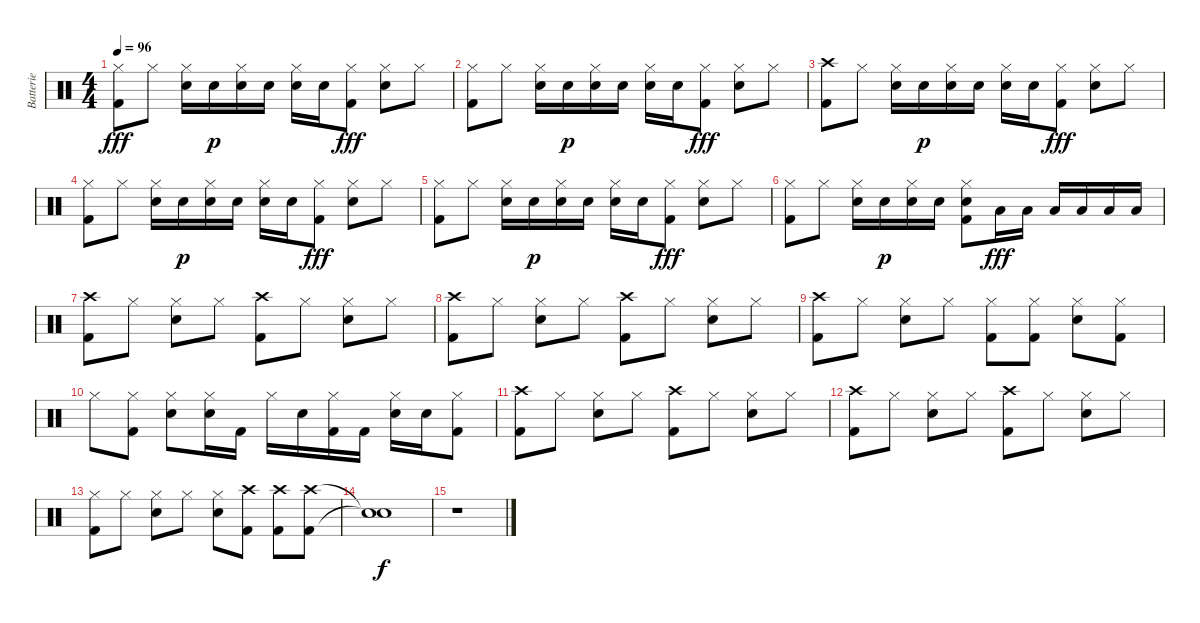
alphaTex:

\track ("Batterie" "Batterie") {instrument percussion}
\staff {score}
\articulation defaults
\ts (4 4)
\tempo 96
\clef neutral
\ks c
("Hi-Hat (closed)" "Kick (hit) 2").8{dy fff} "Hi-Hat (closed)".8 ("Hi-Hat (closed)" "Snare (hit) 2").16 "Snare (hit) 2".16{dy p} ("Hi-Hat (closed)" "Snare (hit) 2").16 "Snare (hit) 2".16 ("Hi-Hat (closed)" "Snare (hit) 2").16 "Snare (hit) 2".16 ("Hi-Hat (closed)" "Kick (hit) 2").8{dy fff} ("Hi-Hat (closed)" "Snare (hit) 2").8 "Hi-Hat (closed)".8 |
("Hi-Hat (closed)" "Kick (hit) 2").8 "Hi-Hat (closed)".8 ("Hi-Hat (closed)" "Snare (hit) 2").16 "Snare (hit) 2".16{dy p} ("Hi-Hat (closed)" "Snare (hit) 2").16 "Snare (hit) 2".16 ("Hi-Hat (closed)" "Snare (hit) 2").16 "Snare (hit) 2".16 ("Hi-Hat (closed)" "Kick (hit) 2").8{dy fff} ("Hi-Hat (closed)" "Snare (hit) 2").8 "Hi-Hat (closed)".8 |
("Crash high (hit)" "Kick (hit) 2").8 "Hi-Hat (closed)".8 ("Hi-Hat (closed)" "Snare (hit) 2").16 "Snare (hit) 2".16{dy p} ("Hi-Hat (closed)" "Snare (hit) 2").16 "Snare (hit) 2".16 ("Hi-Hat (closed)" "Snare (hit) 2").16 "Snare (hit) 2".16 ("Hi-Hat (closed)" "Kick (hit) 2").8{dy fff} ("Hi-Hat (closed)" "Snare (hit) 2").8 "Hi-Hat (closed)".8 |
("Hi-Hat (closed)" "Kick (hit) 2").8 "Hi-Hat (closed)".8 ("Hi-Hat (closed)" "Snare (hit) 2").16 "Snare (hit) 2".16{dy p} ("Hi-Hat (closed)" "Snare (hit) 2").16 "Snare (hit) 2".16 ("Hi-Hat (closed)" "Snare (hit) 2").16 "Snare (hit) 2".16 ("Hi-Hat (closed)" "Kick (hit) 2").8{dy fff} ("Hi-Hat (closed)" "Snare (hit) 2").8 "Hi-Hat (closed)".8 |
("Hi-Hat (closed)" "Kick (hit) 2").8 "Hi-Hat (closed)".8 ("Hi-Hat (closed)" "Snare (hit) 2").16 "Snare (hit) 2".16{dy p} ("Hi-Hat (closed)" "Snare (hit) 2").16 "Snare (hit) 2".16 ("Hi-Hat (closed)" "Snare (hit) 2").16 "Snare (hit) 2".16 ("Hi-Hat (closed)" "Kick (hit) 2").8{dy fff} ("Hi-Hat (closed)" "Snare (hit) 2").8 "Hi-Hat (closed)".8 |
("Hi-Hat (closed)" "Kick (hit) 2").8 "Hi-Hat (closed)".8 ("Hi-Hat (closed)" "Snare (hit) 2").16 "Snare (hit) 2".16{dy p} ("Hi-Hat (closed)" "Snare (hit) 2").16 "Snare (hit) 2".16 ("Hi-Hat (closed)" "Snare (hit) 2" "Kick (hit) 2").8 "Low Floor Tom (hit)".16{dy fff} "Low Floor Tom (hit)".16 "Low Floor Tom (hit)".16 "Low Floor Tom (hit)".16 "Low Floor Tom (hit)".16 "Low Floor Tom (hit)".16 |
("Crash high (hit)" "Kick (hit) 2").8 "Hi-Hat (closed)".8 ("Hi-Hat (closed)" "Snare (hit) 2").8 "Hi-Hat (closed)".8 ("Crash high (hit)" "Kick (hit) 2").8 "Hi-Hat (closed)".8 ("Hi-Hat (closed)" "Snare (hit) 2").8 "Hi-Hat (closed)".8 |
("Crash high (hit)" "Kick (hit) 2").8 "Hi-Hat (closed)".8 ("Hi-Hat (closed)" "Snare (hit) 2").8 "Hi-Hat (closed)".8 ("Crash high (hit)" "Kick (hit) 2").8 "Hi-Hat (closed)".8 ("Hi-Hat (closed)" "Snare (hit) 2").8 "Hi-Hat (closed)".8 |
("Crash high (hit)" "Kick (hit) 2").8 "Hi-Hat (closed)".8 ("Hi-Hat (closed)" "Snare (hit) 2").8 "Hi-Hat (closed)".8 ("Hi-Hat (closed)" "Kick (hit) 2").8 ("Hi-Hat (closed)" "Kick (hit) 2").8 ("Hi-Hat (closed)" "Snare (hit) 2").8 ("Hi-Hat (closed)" "Kick (hit) 2").8 |
"Hi-Hat (closed)".8 ("Hi-Hat (closed)" "Kick (hit) 2").8 ("Hi-Hat (closed)" "Snare (hit) 2").8 ("Hi-Hat (closed)" "Snare (hit) 2").16 "Kick (hit) 2".16 "Hi-Hat (closed)".16 "Snare (hit) 2".16 ("Hi-Hat (closed)" "Kick (hit) 2").16 "Kick (hit) 2".16 ("Hi-Hat (closed)" "Snare (hit) 2").16 "Snare (hit) 2".16 ("Hi-Hat (closed)" "Kick (hit) 2").8 |
("Crash high (hit)" "Kick (hit) 2").8 "Hi-Hat (closed)".8 ("Hi-Hat (closed)" "Snare (hit) 2").8 "Hi-Hat (closed)".8 ("Crash high (hit)" "Kick (hit) 2").8 "Hi-Hat (closed)".8 ("Hi-Hat (closed)" "Snare (hit) 2").8 "Hi-Hat (closed)".8 |
("Crash high (hit)" "Kick (hit) 2").8 "Hi-Hat (closed)".8 ("Hi-Hat (closed)" "Snare (hit) 2").8 "Hi-Hat (closed)".8 ("Crash high (hit)" "Kick (hit) 2").8 "Hi-Hat (closed)".8 ("Hi-Hat (closed)" "Snare (hit) 2").8 "Hi-Hat (closed)".8 |
("Hi-Hat (closed)" "Kick (hit) 2").8 "Hi-Hat (closed)".8 ("Hi-Hat (closed)" "Snare (hit) 2").8 "Hi-Hat (closed)".8 ("Hi-Hat (closed)" "Snare (hit) 2").8 ("Crash high (hit)" "Kick (hit) 2").8 ("Crash high (hit)" "Kick (hit) 2").8 ("Crash high (hit)" "Kick (hit) 2").8 |
("Snare (hit)"{t} "Snare (hit)"{t}).1{dy f} |
r.1
